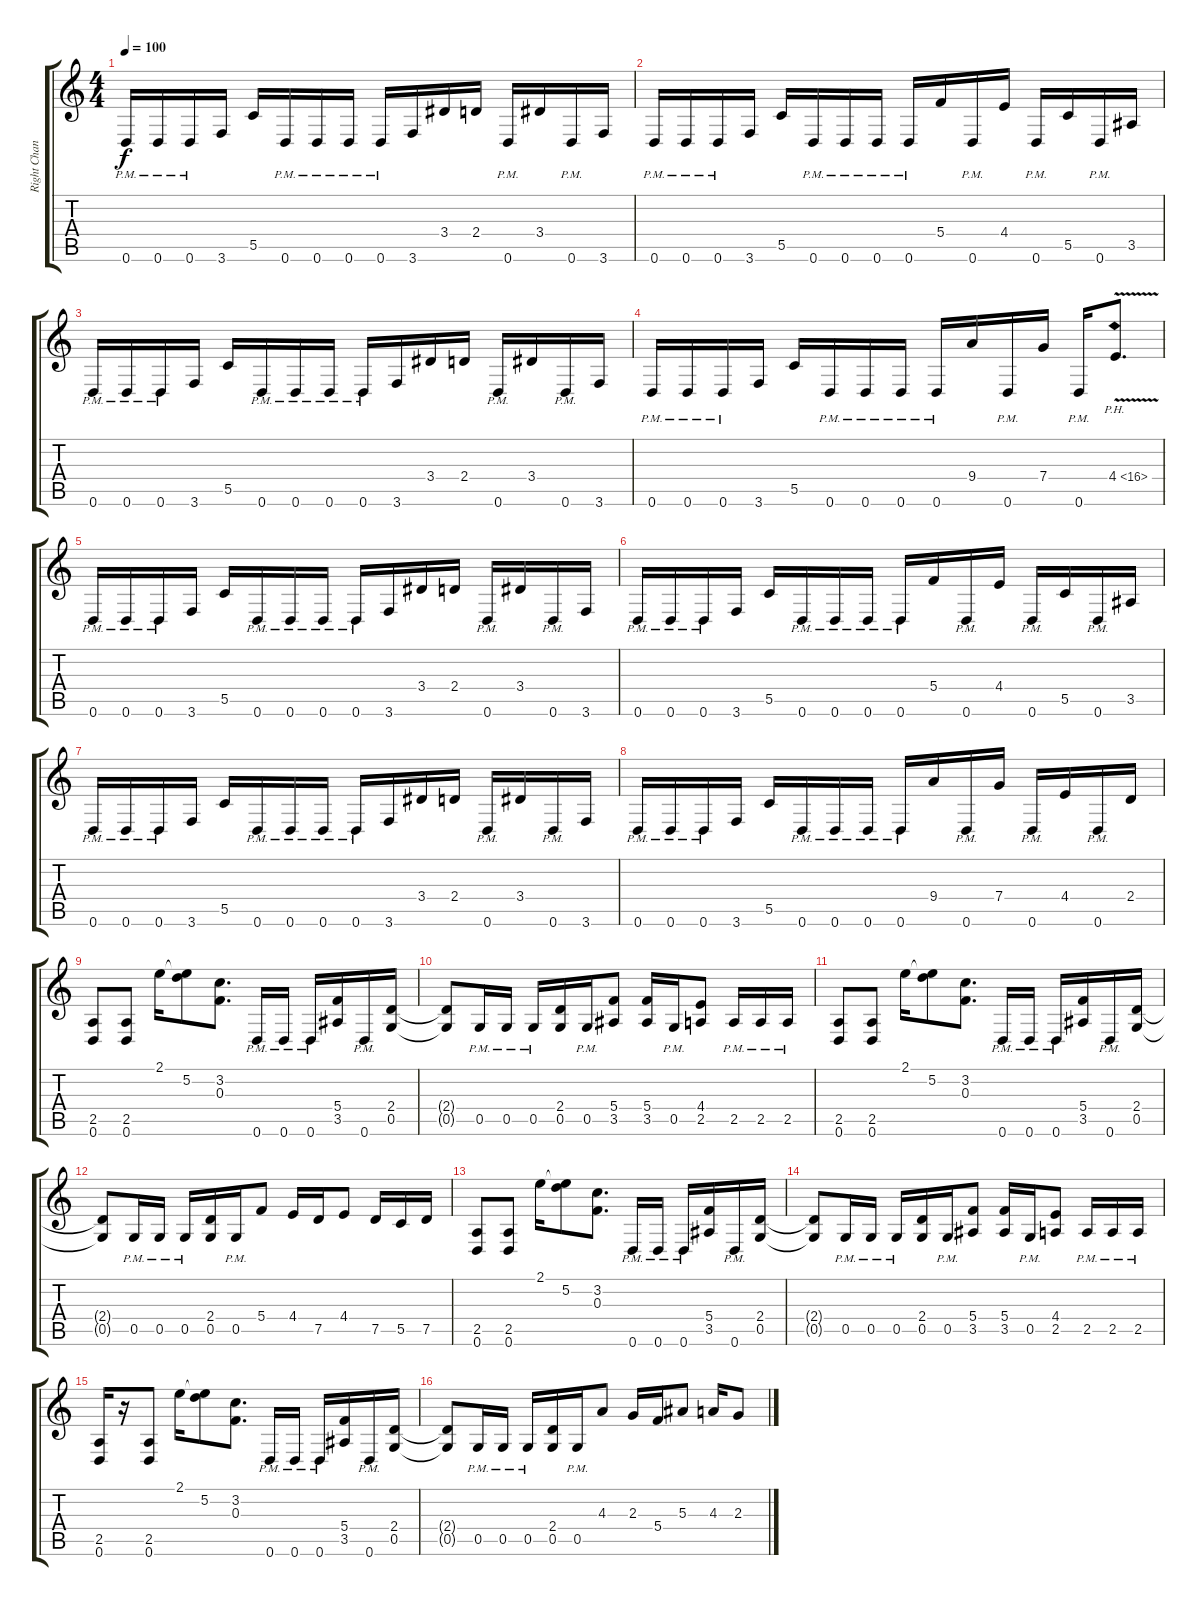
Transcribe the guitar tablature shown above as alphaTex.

\track ("Right Channel" "Right Chan") {instrument overdrivenguitar}
\staff {score tabs}
\tuning (D4 A3 F3 C3 G2 D2) {hide}
\ts (4 4)
\tempo 100
\clef g2
\ks c
0.6{pm}.16{dy f} 0.6{pm}.16 0.6{pm}.16 3.6.16 5.5.16 0.6{pm}.16 0.6{pm}.16 0.6{pm}.16 0.6{pm}.16 3.6.16 3.4.16 2.4.16 0.6{pm}.16 3.4.16 0.6{pm}.16 3.6.16 |
0.6{pm}.16 0.6{pm}.16 0.6{pm}.16 3.6.16 5.5.16 0.6{pm}.16 0.6{pm}.16 0.6{pm}.16 0.6{pm}.16 5.4.16 0.6{pm}.16 4.4.16 0.6{pm}.16 5.5.16 0.6{pm}.16 3.5.16 |
0.6{pm}.16 0.6{pm}.16 0.6{pm}.16 3.6.16 5.5.16 0.6{pm}.16 0.6{pm}.16 0.6{pm}.16 0.6{pm}.16 3.6.16 3.4.16 2.4.16 0.6{pm}.16 3.4.16 0.6{pm}.16 3.6.16 |
0.6{pm}.16 0.6{pm}.16 0.6{pm}.16 3.6.16 5.5.16 0.6{pm}.16 0.6{pm}.16 0.6{pm}.16 0.6{pm}.16 9.4.16 0.6{pm}.16 7.4.16 0.6{pm}.16 4.4{ph 12 v}.8{d} |
0.6{pm}.16 0.6{pm}.16 0.6{pm}.16 3.6.16 5.5.16 0.6{pm}.16 0.6{pm}.16 0.6{pm}.16 0.6{pm}.16 3.6.16 3.4.16 2.4.16 0.6{pm}.16 3.4.16 0.6{pm}.16 3.6.16 |
0.6{pm}.16 0.6{pm}.16 0.6{pm}.16 3.6.16 5.5.16 0.6{pm}.16 0.6{pm}.16 0.6{pm}.16 0.6{pm}.16 5.4.16 0.6{pm}.16 4.4.16 0.6{pm}.16 5.5.16 0.6{pm}.16 3.5.16 |
0.6{pm}.16 0.6{pm}.16 0.6{pm}.16 3.6.16 5.5.16 0.6{pm}.16 0.6{pm}.16 0.6{pm}.16 0.6{pm}.16 3.6.16 3.4.16 2.4.16 0.6{pm}.16 3.4.16 0.6{pm}.16 3.6.16 |
0.6{pm}.16 0.6{pm}.16 0.6{pm}.16 3.6.16 5.5.16 0.6{pm}.16 0.6{pm}.16 0.6{pm}.16 0.6{pm}.16 9.4.16 0.6{pm}.16 7.4.16 0.6{pm}.16 4.4.16 0.6{pm}.16 2.4.16 |
(2.5 0.6).8 (2.5 0.6).8 2.1.16 (2.1{t} 5.2).8 (3.2 0.3).8{d} 0.6{pm}.16 0.6{pm}.16 0.6{pm}.16 (5.4 3.5).16 0.6{pm}.16 (2.4 0.5).16 |
(2.4{t} 0.5{t}).8 0.5{pm}.16 0.5{pm}.16 0.5{pm}.16 (2.4 0.5).16 0.5{pm}.16 (5.4 3.5).8 (5.4 3.5).16 0.5{pm}.16 (4.4 2.5).8 2.5{pm}.16 2.5{pm}.16 2.5{pm}.16 |
(2.5 0.6).8 (2.5 0.6).8 2.1.16 (2.1{t} 5.2).8 (3.2 0.3).8{d} 0.6{pm}.16 0.6{pm}.16 0.6{pm}.16 (5.4 3.5).16 0.6{pm}.16 (2.4 0.5).16 |
(2.4{t} 0.5{t}).8 0.5{pm}.16 0.5{pm}.16 0.5{pm}.16 (2.4 0.5).16 0.5{pm}.16 5.4.8 4.4.16 7.5.16 4.4.8 7.5.16 5.5.16 7.5.16 |
(2.5 0.6).8 (2.5 0.6).8 2.1.16 (2.1{t} 5.2).8 (3.2 0.3).8{d} 0.6{pm}.16 0.6{pm}.16 0.6{pm}.16 (5.4 3.5).16 0.6{pm}.16 (2.4 0.5).16 |
(2.4{t} 0.5{t}).8 0.5{pm}.16 0.5{pm}.16 0.5{pm}.16 (2.4 0.5).16 0.5{pm}.16 (5.4 3.5).8 (5.4 3.5).16 0.5{pm}.16 (4.4 2.5).8 2.5{pm}.16 2.5{pm}.16 2.5{pm}.16 |
(2.5 0.6).16 r.16 (2.5 0.6).8 2.1.16 (2.1{t} 5.2).8 (3.2 0.3).8{d} 0.6{pm}.16 0.6{pm}.16 0.6{pm}.16 (5.4 3.5).16 0.6{pm}.16 (2.4 0.5).16 |
(2.4{t} 0.5{t}).8 0.5{pm}.16 0.5{pm}.16 0.5{pm}.16 (2.4 0.5).16 0.5{pm}.16 4.3.8 2.3.16 5.4.16 5.3.8 4.3.16 2.3.8
